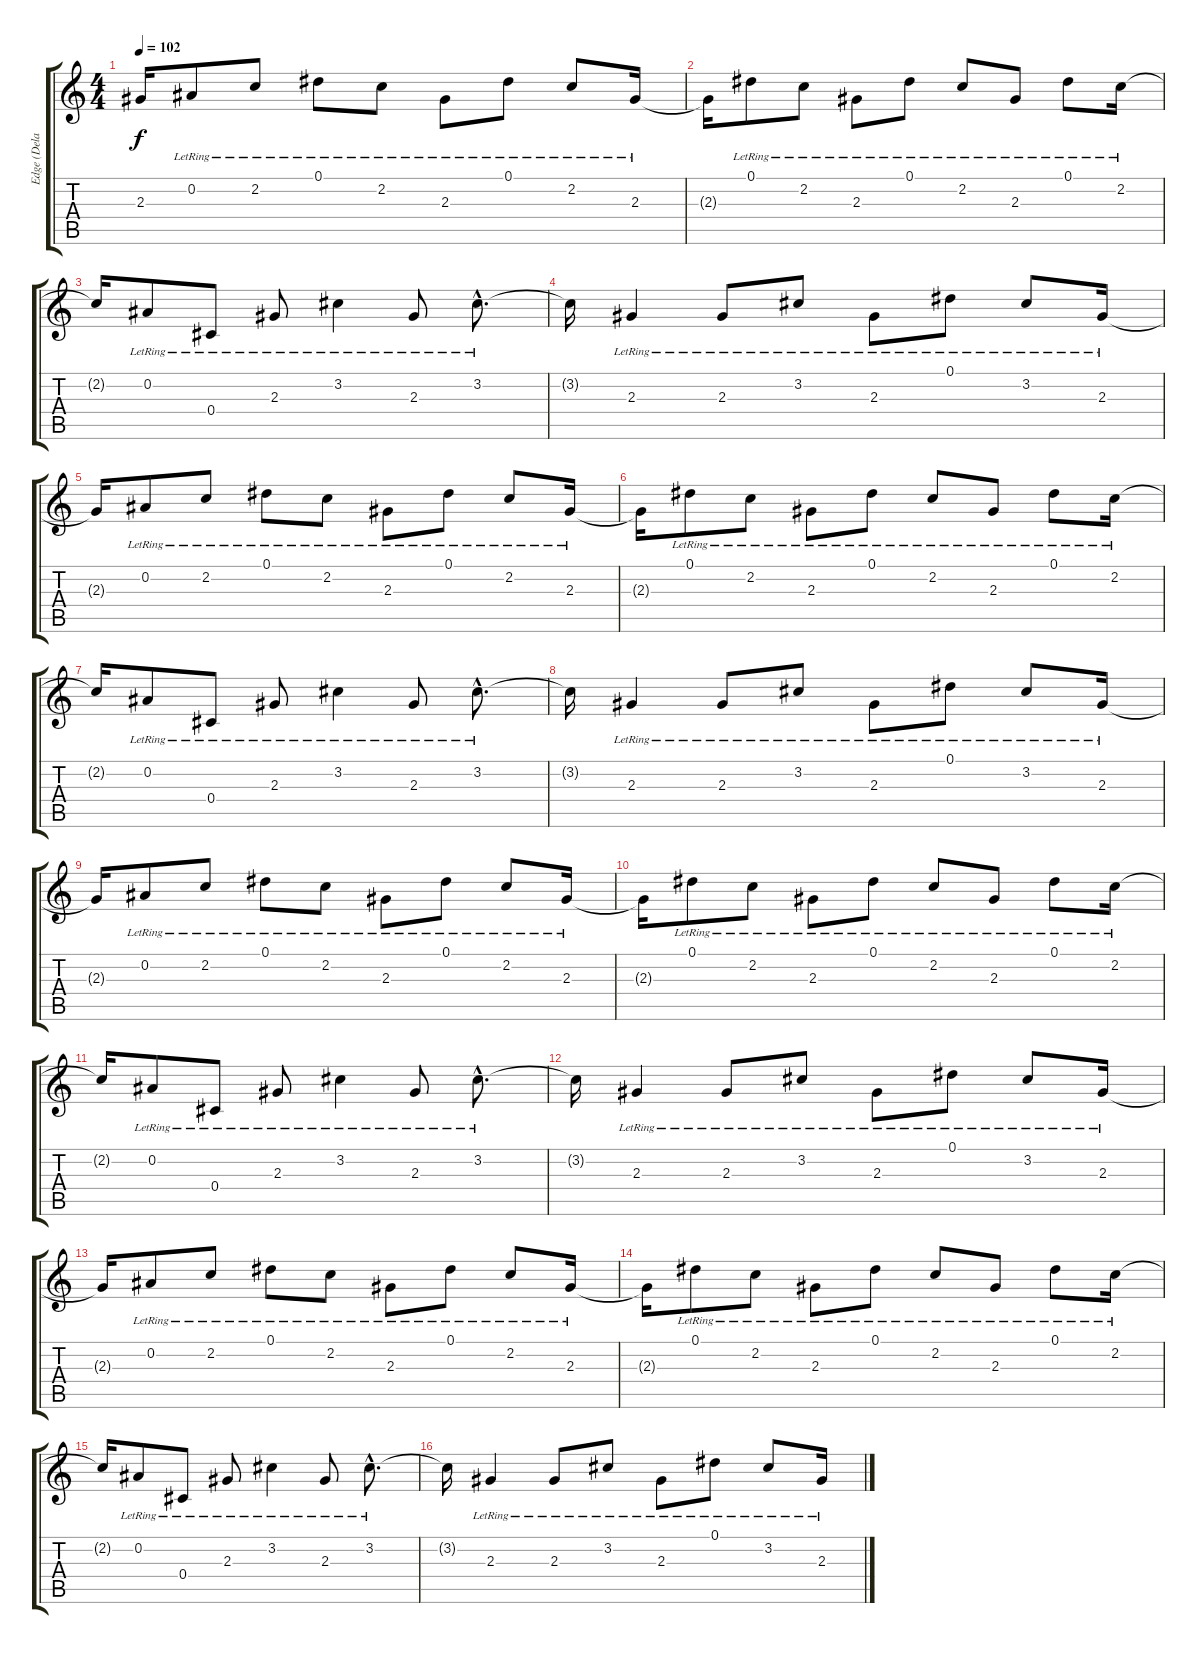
\track ("Edge (Delay)" "Edge (Dela") {instrument electricguitarjazz}
\staff {score tabs}
\tuning (Eb4 Bb3 Gb3 Db3 Ab2 Eb2) {hide}
\ts (4 4)
\tempo 102
\clef g2
\ks c
2.3{t}.16{dy f} 0.2{lr}.8 2.2{lr}.8 0.1{lr}.8 2.2{lr}.8 2.3{lr}.8 0.1{lr}.8 2.2{lr}.8 2.3{lr}.16 |
2.3{t}.16 0.1{lr}.8 2.2{lr}.8 2.3{lr}.8 0.1{lr}.8 2.2{lr}.8 2.3{lr}.8 0.1{lr}.8 2.2{lr}.16 |
2.2{t}.16 0.2{lr}.8 0.4{lr}.8 2.3{lr}.8 3.2{lr}.4 2.3{lr}.8 3.2{hac lr}.8{d} |
3.2{t}.16 2.3{lr}.4 2.3{lr}.8 3.2{lr}.8 2.3{lr}.8 0.1{lr}.8 3.2{lr}.8 2.3{lr}.16 |
2.3{t}.16 0.2{lr}.8 2.2{lr}.8 0.1{lr}.8 2.2{lr}.8 2.3{lr}.8 0.1{lr}.8 2.2{lr}.8 2.3{lr}.16 |
2.3{t}.16 0.1{lr}.8 2.2{lr}.8 2.3{lr}.8 0.1{lr}.8 2.2{lr}.8 2.3{lr}.8 0.1{lr}.8 2.2{lr}.16 |
2.2{t}.16 0.2{lr}.8 0.4{lr}.8 2.3{lr}.8 3.2{lr}.4 2.3{lr}.8 3.2{hac lr}.8{d} |
3.2{t}.16 2.3{lr}.4 2.3{lr}.8 3.2{lr}.8 2.3{lr}.8 0.1{lr}.8 3.2{lr}.8 2.3{lr}.16 |
2.3{t}.16 0.2{lr}.8 2.2{lr}.8 0.1{lr}.8 2.2{lr}.8 2.3{lr}.8 0.1{lr}.8 2.2{lr}.8 2.3{lr}.16 |
2.3{t}.16 0.1{lr}.8 2.2{lr}.8 2.3{lr}.8 0.1{lr}.8 2.2{lr}.8 2.3{lr}.8 0.1{lr}.8 2.2{lr}.16 |
2.2{t}.16 0.2{lr}.8 0.4{lr}.8 2.3{lr}.8 3.2{lr}.4 2.3{lr}.8 3.2{hac lr}.8{d} |
3.2{t}.16 2.3{lr}.4 2.3{lr}.8 3.2{lr}.8 2.3{lr}.8 0.1{lr}.8 3.2{lr}.8 2.3{lr}.16 |
2.3{t}.16 0.2{lr}.8 2.2{lr}.8 0.1{lr}.8 2.2{lr}.8 2.3{lr}.8 0.1{lr}.8 2.2{lr}.8 2.3{lr}.16 |
2.3{t}.16 0.1{lr}.8 2.2{lr}.8 2.3{lr}.8 0.1{lr}.8 2.2{lr}.8 2.3{lr}.8 0.1{lr}.8 2.2{lr}.16 |
2.2{t}.16 0.2{lr}.8 0.4{lr}.8 2.3{lr}.8 3.2{lr}.4 2.3{lr}.8 3.2{hac lr}.8{d} |
3.2{t}.16 2.3{lr}.4 2.3{lr}.8 3.2{lr}.8 2.3{lr}.8 0.1{lr}.8 3.2{lr}.8 2.3{lr}.16
